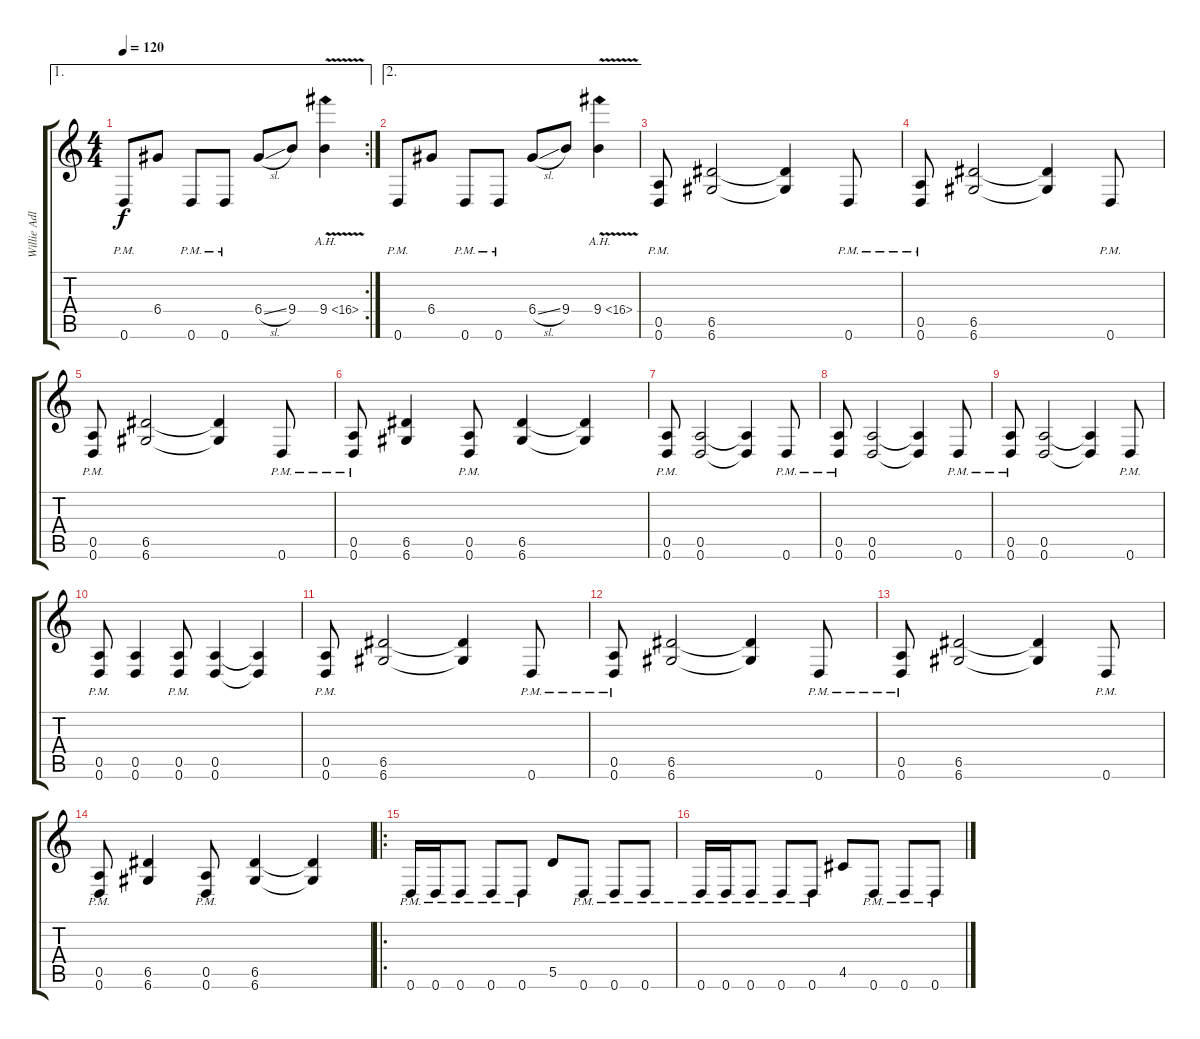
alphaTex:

\track ("Willie Adler" "Willie Adl") {instrument distortionguitar}
\staff {score tabs}
\tuning (E4 B3 G3 D3 A2 D2) {hide}
\ae 1
\rc 2
\ts (4 4)
\tempo 120
\clef g2
\ks c
0.6{pm}.8{dy f} 6.4.8 0.6{pm}.8 0.6{pm}.8 6.4{sl}.8 9.4.8 9.4{ah 7 v}.4 |
\ae 2
0.6{pm}.8 6.4.8 0.6{pm}.8 0.6{pm}.8 6.4{sl}.8 9.4.8 9.4{ah 7 v}.4 |
(0.5{pm} 0.6{pm}).8 (6.5 6.6).2 (6.5{t} 6.6{t}).4 0.6{pm}.8 |
(0.5{pm} 0.6{pm}).8 (6.5 6.6).2 (6.5{t} 6.6{t}).4 0.6{pm}.8 |
(0.5{pm} 0.6{pm}).8 (6.5 6.6).2 (6.5{t} 6.6{t}).4 0.6{pm}.8 |
(0.5{pm} 0.6{pm}).8 (6.5 6.6).4 (0.5{pm} 0.6{pm}).8 (6.5 6.6).4 (6.5{t} 6.6{t}).4 |
(0.5{pm} 0.6{pm}).8 (0.5 0.6).2 (0.5{t} 0.6{t}).4 0.6{pm}.8 |
(0.5{pm} 0.6{pm}).8 (0.5 0.6).2 (0.5{t} 0.6{t}).4 0.6{pm}.8 |
(0.5{pm} 0.6{pm}).8 (0.5 0.6).2 (0.5{t} 0.6{t}).4 0.6{pm}.8 |
(0.5{pm} 0.6{pm}).8 (0.5 0.6).4 (0.5{pm} 0.6{pm}).8 (0.5 0.6).4 (0.5{t} 0.6{t}).4 |
(0.5{pm} 0.6{pm}).8 (6.5 6.6).2 (6.5{t} 6.6{t}).4 0.6{pm}.8 |
(0.5{pm} 0.6{pm}).8 (6.5 6.6).2 (6.5{t} 6.6{t}).4 0.6{pm}.8 |
(0.5{pm} 0.6{pm}).8 (6.5 6.6).2 (6.5{t} 6.6{t}).4 0.6{pm}.8 |
(0.5{pm} 0.6{pm}).8 (6.5 6.6).4 (0.5{pm} 0.6{pm}).8 (6.5 6.6).4 (6.5{t} 6.6{t}).4 |
\ro
0.6{pm}.16 0.6{pm}.16 0.6{pm}.8 0.6{pm}.8 0.6{pm}.8 5.5.8 0.6{pm}.8 0.6{pm}.8 0.6{pm}.8 |
0.6{pm}.16 0.6{pm}.16 0.6{pm}.8 0.6{pm}.8 0.6{pm}.8 4.5.8 0.6{pm}.8 0.6{pm}.8 0.6{pm}.8
